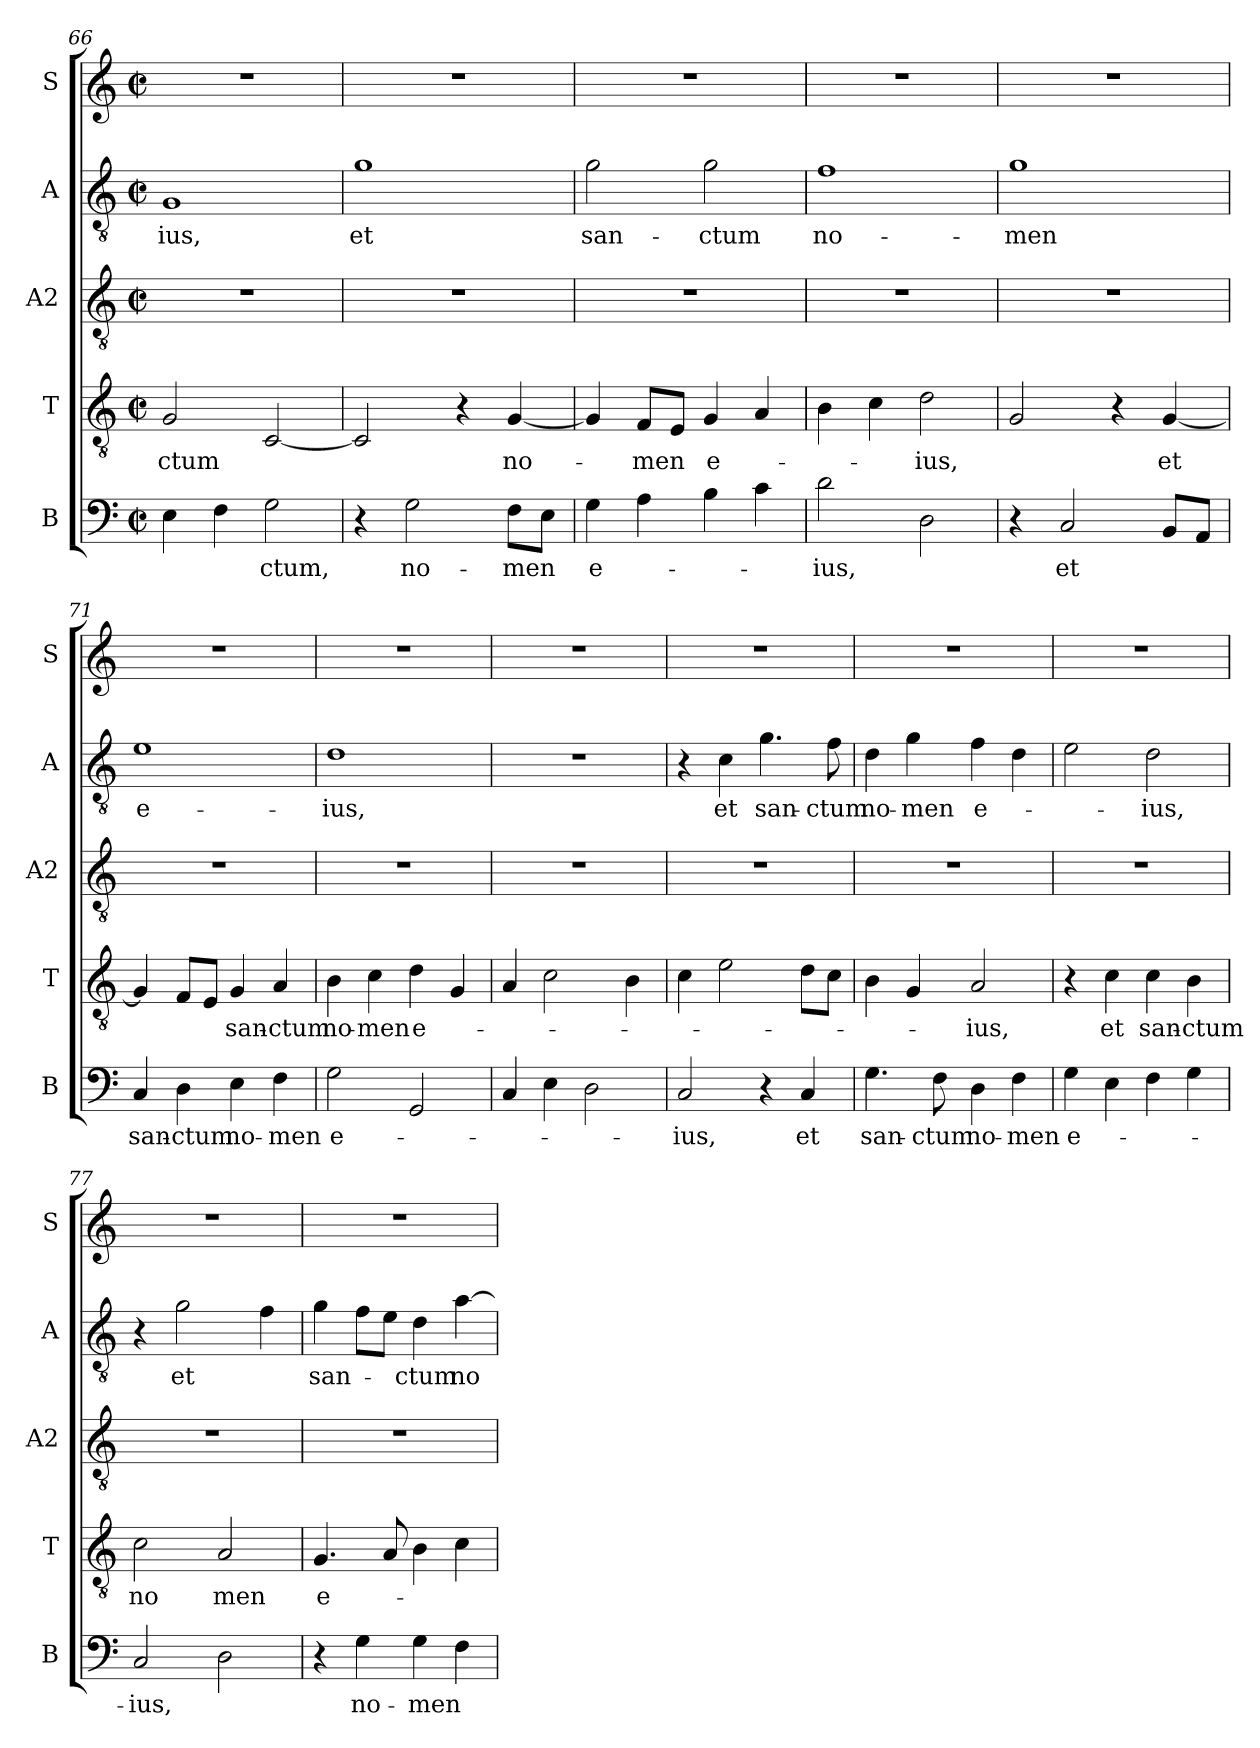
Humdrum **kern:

**kern	**text	**kern	**text	**kern	**kern	**text	**kern
*part5	*part5	*part4	*part4	*part3	*part2	*part2	*part1
*staff5	*staff5	*staff4	*staff4	*staff3	*staff2	*staff2	*staff1
*I"B	*	*I"T	*	*I"A2	*I"A	*	*I"S
*I'B	*	*I'T	*	*I'A2	*I'A	*	*I'S
*clefF4	*	*clefGv2	*	*clefGv2	*clefGv2	*	*clefG2
*k[]	*	*k[]	*	*k[]	*k[]	*	*k[]
*M2/2	*	*M2/2	*	*M2/2	*M2/2	*	*M2/2
*met(c|)	*	*met(c|)	*	*met(c|)	*met(c|)	*	*met(c|)
=66	=66	=66	=66	=66	=66	=66	=66
!	!	!	!LO:LY:b	!	!	!LO:LY:b	!
4E\	.	2G/	ctum	1r	1G	-ius,	1r
4F\	.	.	.	.	.	.	.
!	!LO:LY:b	!	!	!	!	!	!
2G\	-ctum,	[2C	.	.	.	.	.
=67	=67	=67	=67	=67	=67	=67	=67
!	!	!	!	!	!	!LO:LY:b	!
4r	.	2C/]	.	1r	1g	et	1r
!	!LO:LY:b	!	!	!	!	!	!
2G\	no-	.	.	.	.	.	.
.	.	4r	.	.	.	.	.
!	!LO:LY:b	!	!LO:LY:b	!	!	!	!
8F\L	-men	[4G/	no-	.	.	.	.
8E\J	.	.	.	.	.	.	.
=68	=68	=68	=68	=68	=68	=68	=68
!	!LO:LY:b	!	!	!	!	!LO:LY:b	!
4G\	e-	4G/]	.	1r	2g\	san-	1r
!	!	!	!LO:LY:b	!	!	!	!
4A\	.	8F/L	-men	.	.	.	.
.	.	8E/J	.	.	.	.	.
!	!	!	!LO:LY:b	!	!	!LO:LY:b	!
4B\	.	4G/	e-	.	2g\	-ctum	.
4c\	.	4A/	.	.	.	.	.
=69	=69	=69	=69	=69	=69	=69	=69
!	!LO:LY:b	!	!	!	!	!LO:LY:b	!
2d\	ius,	4B\	.	1r	1f	no-	1r
.	.	4c\	.	.	.	.	.
!	!	!	!LO:LY:b	!	!	!	!
2D\	.	2d\	ius,	.	.	.	.
=70	=70	=70	=70	=70	=70	=70	=70
!	!	!	!	!	!	!LO:LY:b	!
4r	.	2G/	.	1r	1g	-men	1r
!	!LO:LY:b	!	!	!	!	!	!
2C/	et	.	.	.	.	.	.
.	.	4r	.	.	.	.	.
!	!	!	!LO:LY:b	!	!	!	!
8BB/L	.	[4G/	et	.	.	.	.
8AA/J	.	.	.	.	.	.	.
!!LO:PB:g=z
=71	=71	=71	=71	=71	=71	=71	=71
!	!LO:LY:b	!	!	!	!	!LO:LY:b	!
4C/	san-	4G/]	.	1r	1e	e-	1r
!	!LO:LY:b	!	!	!	!	!	!
4D\	-ctum	8F/L	.	.	.	.	.
.	.	8E/J	.	.	.	.	.
!	!LO:LY:b	!	!LO:LY:b	!	!	!	!
4E\	no-	4G/	san-	.	.	.	.
!	!LO:LY:b	!	!LO:LY:b	!	!	!	!
4F\	-men	4A/	-ctum	.	.	.	.
=72	=72	=72	=72	=72	=72	=72	=72
!	!LO:LY:b	!	!LO:LY:b	!	!	!LO:LY:b	!
2G\	e-	4B\	no-	1r	1d	-ius,	1r
!	!	!	!LO:LY:b	!	!	!	!
.	.	4c\	-men	.	.	.	.
!	!	!	!LO:LY:b	!	!	!	!
2GG/	.	4d\	e-	.	.	.	.
.	.	4G/	.	.	.	.	.
=73	=73	=73	=73	=73	=73	=73	=73
4C/	.	4A/	.	1r	1r	.	1r
4E\	.	2c\	.	.	.	.	.
2D\	.	.	.	.	.	.	.
.	.	4B\	.	.	.	.	.
=74	=74	=74	=74	=74	=74	=74	=74
!	!LO:LY:b	!	!	!	!	!	!
2C/	-ius,	4c\	.	1r	4r	.	1r
!	!	!	!	!	!	!LO:LY:b	!
.	.	2e\	.	.	4c\	et	.
!	!	!	!	!	!	!LO:LY:b	!
4r	.	.	.	.	4.g\	san-	.
!	!LO:LY:b	!	!	!	!	!	!
4C/	et	8d\L	.	.	.	.	.
!	!	!	!	!	!	!LO:LY:b	!
.	.	8c\J	.	.	8f\	-ctum	.
!!LO:LB:g=z
=75	=75	=75	=75	=75	=75	=75	=75
!	!LO:LY:b	!	!	!	!	!LO:LY:b	!
4.G\	san-	4B\	.	1r	4d\	no-	1r
!	!	!	!	!	!	!LO:LY:b	!
.	.	4G/	.	.	4g\	-men	.
!	!LO:LY:b	!	!	!	!	!	!
8F\	-ctum	.	.	.	.	.	.
!	!LO:LY:b	!	!LO:LY:b	!	!	!LO:LY:b	!
4D\	no-	2A/	-ius,	.	4f\	e-	.
!	!LO:LY:b	!	!	!	!	!	!
4F\	-men	.	.	.	4d\	.	.
=76	=76	=76	=76	=76	=76	=76	=76
!	!LO:LY:b	!	!	!	!	!	!
4G\	e-	4r	.	1r	2e\	.	1r
!	!	!	!LO:LY:b	!	!	!	!
4E\	.	4c\	et	.	.	.	.
!	!	!	!LO:LY:b	!	!	!LO:LY:b	!
4F\	.	4c\	san-	.	2d\	-ius,	.
!	!	!	!LO:LY:b	!	!	!	!
4G\	.	4B\	-ctum	.	.	.	.
=77	=77	=77	=77	=77	=77	=77	=77
!	!LO:LY:b	!	!LO:LY:b	!	!	!	!
2C/	ius,	2c\	no	1r	4r	.	1r
!	!	!	!	!	!	!LO:LY:b	!
.	.	.	.	.	2g\	et	.
!	!	!	!LO:LY:b	!	!	!	!
2D\	.	2A/	men	.	.	.	.
.	.	.	.	.	4f\	.	.
=78	=78	=78	=78	=78	=78	=78	=78
!	!	!	!LO:LY:b	!	!	!LO:LY:b	!
4r	.	4.G/	e-	1r	4g\	san-	1r
!	!LO:LY:b	!	!	!	!	!	!
4G\	no-	.	.	.	8f\L	.	.
.	.	8A/	.	.	8e\J	.	.
!	!LO:LY:b	!	!	!	!	!LO:LY:b	!
4G\	-men	4B\	.	.	4d\	-ctum	.
!	!	!	!	!	!	!LO:LY:b	!
4F\	.	4c\	.	.	[4a\	no-	.
=	=	=	=	=	=	=	=
*-	*-	*-	*-	*-	*-	*-	*-
